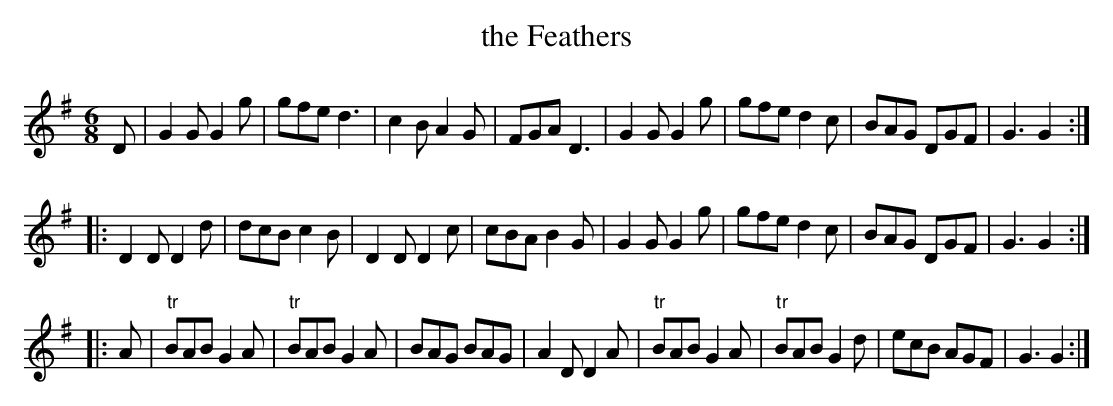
X:1
T:the Feathers
M:6/8
K:G major
D|\
G2G G2g| gfe d3| c2B A2G| FGA D3|\
G2G G2g| gfe d2c| BAG DGF| G3 G2::
D2D D2d| dcB c2B| D2D D2c| cBA B2G| \
G2G G2g| gfe d2c| BAG DGF| G3 G2::
A|\
"tr"BAB G2A| "tr"BAB G2A| BAG BAG| A2D D2A|\
"tr"BAB G2A| "tr"BAB G2d| ecB AGF| G3 G2:|
